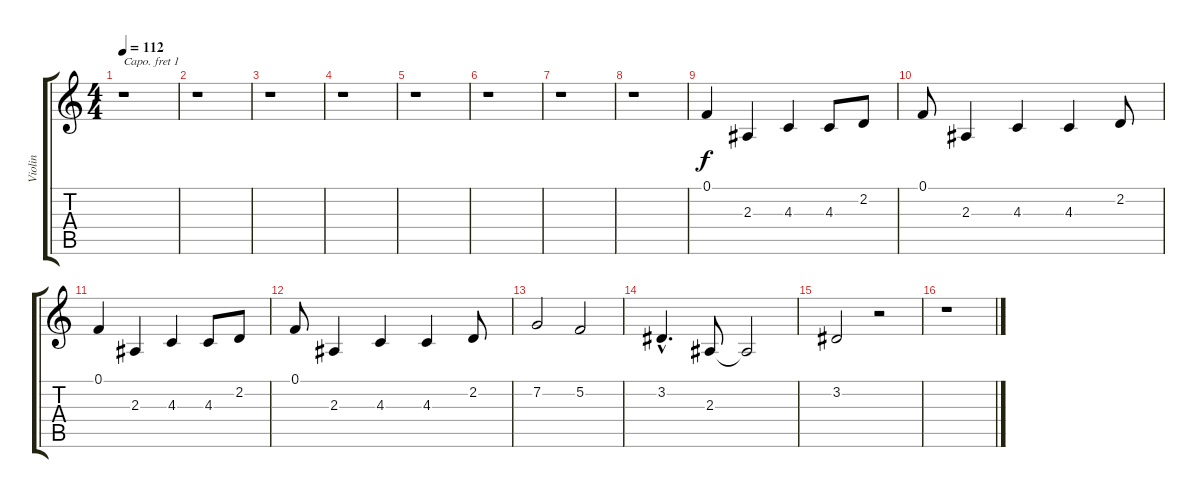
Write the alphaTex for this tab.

\track ("Violin" "Violin") {instrument violin}
\staff {score tabs}
\capo 1
\tuning (E4 B3 G3 D3 A2 E2) {hide}
\ts (4 4)
\tempo 112
\clef g2
\ks c
r.1{dy f} |
r.1 |
r.1 |
r.1 |
r.1 |
r.1 |
r.1 |
r.1 |
0.1.4 2.3.4 4.3.4 4.3.8 2.2.8 |
0.1.8 2.3.4 4.3.4 4.3.4 2.2.8 |
0.1.4 2.3.4 4.3.4 4.3.8 2.2.8 |
0.1.8 2.3.4 4.3.4 4.3.4 2.2.8 |
7.2.2 5.2.2 |
3.2{hac}.4{d} 2.3.8 2.3{t}.2 |
3.2.2 r.2 |
r.1
